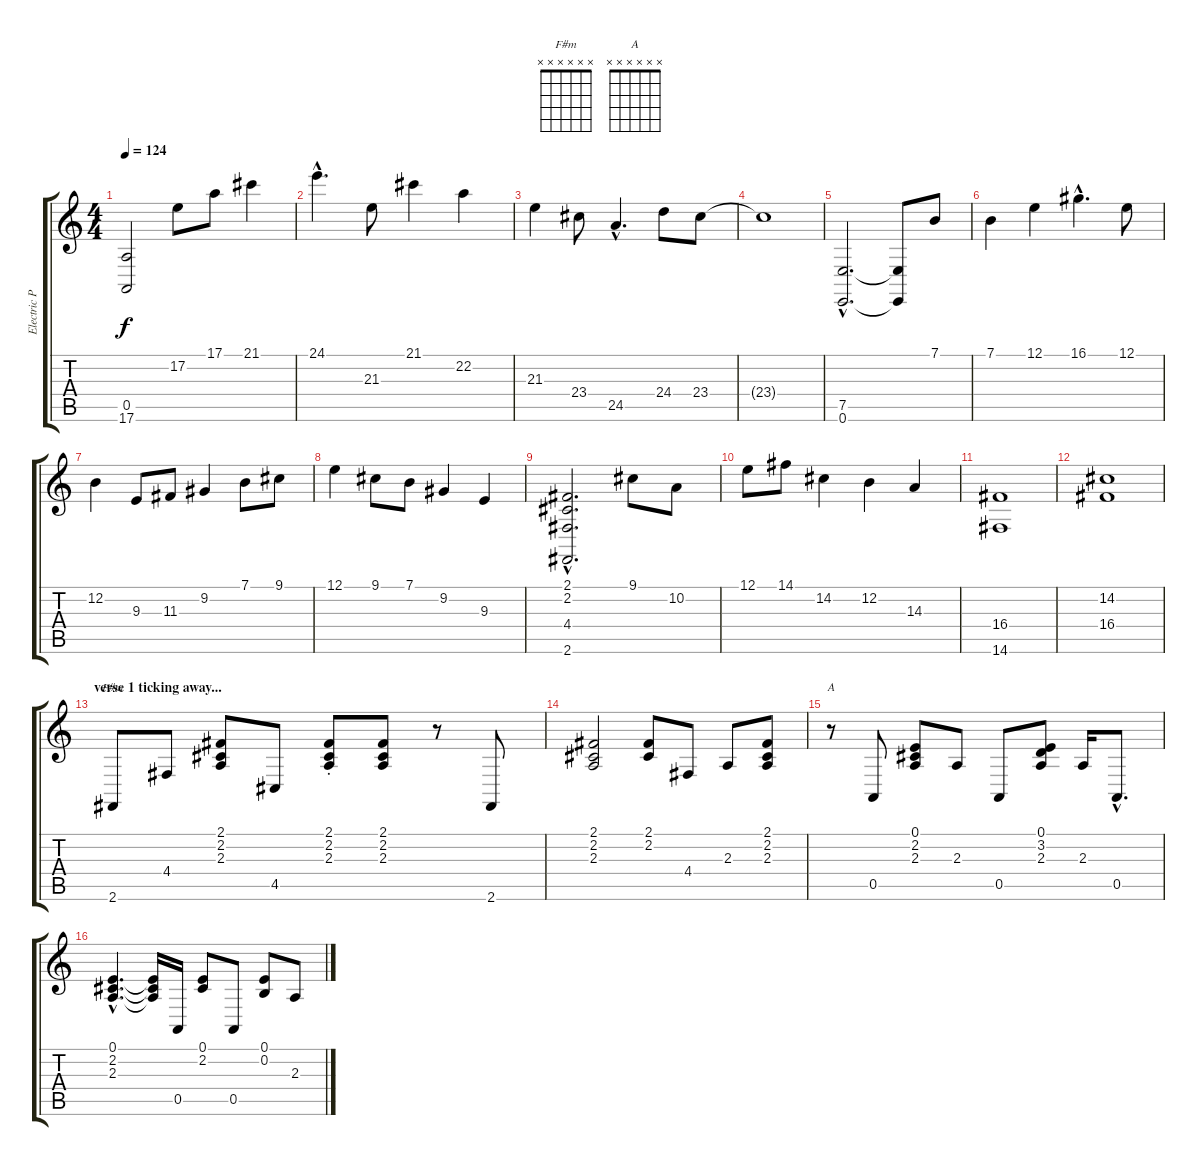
\track ("Electric Piano(Wright) " "Electric P") {instrument electricpiano1}
\staff {score tabs}
\tuning (E4 B3 G3 D3 A2 E2) {hide}
\chord ("F#m" x x x x x x)
\chord ("A" x x x x x x)
\ts (4 4)
\tempo 124
\clef g2
\ks c
(0.5 17.6).2{dy f} 17.2.8 17.1.8 21.1.4 |
24.1{hac}.4{d} 21.3.8 21.1.4 22.2.4 |
21.3.4 23.4.8 24.5{hac}.4{d} 24.4.8 23.4.8 |
23.4{t}.1 |
(7.5{hac} 0.6{hac}).2{d} (7.5{t} 0.6{t}).8 7.1.8 |
7.1.4 12.1.4 16.1{hac}.4{d} 12.1.8 |
12.2.4 9.3.8 11.3.8 9.2.4 7.1.8 9.1.8 |
12.1.4 9.1.8 7.1.8 9.2.4 9.3.4 |
(2.1{hac} 2.2{hac} 4.4{hac} 2.6{hac}).2{d} 9.1.8 10.2.8 |
12.1.8 14.1.8 14.2.4 12.2.4 14.3.4 |
(16.4 14.6).1 |
(14.2 16.4).1 |
\section ("" "verse 1 ticking away...")
2.6.8{ch "F#m" balance 16} 4.4.8 (2.1 2.2 2.3).8 4.5.8 (2.1{st} 2.2{st} 2.3{st}).8 (2.1 2.2 2.3).8 r.8 2.6.8 |
(2.1 2.2 2.3).2 (2.1 2.2).8 4.4.8 2.3.8 (2.1 2.2 2.3).8 |
r.8{ch "A"} 0.5.8 (0.1 2.2 2.3).8 2.3.8 0.5.8 (0.1 3.2 2.3).8 2.3.16 0.5{hac}.8{d} |
(0.1{hac} 2.2{hac} 2.3{hac}).4{d} (0.1{t} 2.2{t} 2.3{t}).16 0.5.16 (0.1 2.2).8 0.5.8 (0.1 0.2).8 2.3.8
